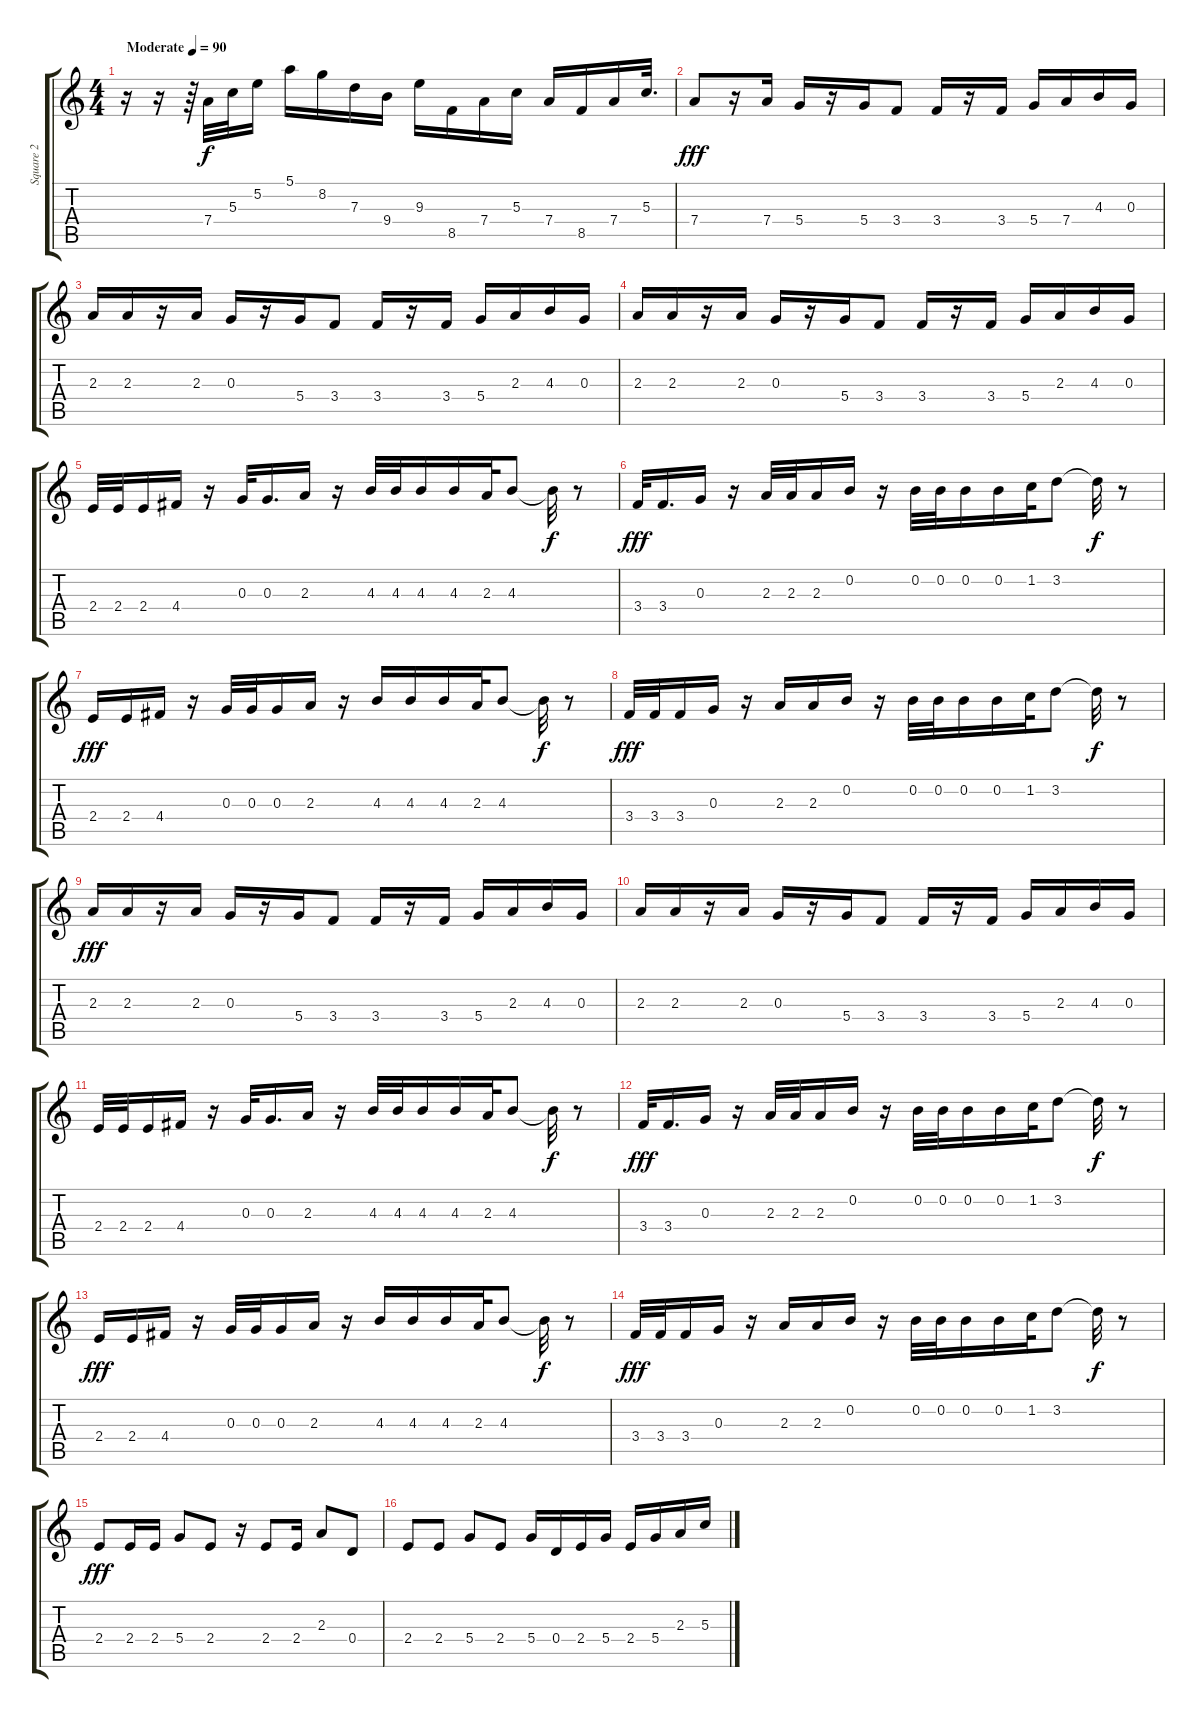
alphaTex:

\track ("Square 2" "Square 2") {instrument electricguitarjazz}
\staff {score tabs}
\tuning (E4 B3 G3 D3 A2 E2) {hide}
\ts (4 4)
\tempo (90 "Moderate")
\clef g2
\ks c
r.16{dy f instrument electricguitarjazz} r.16 r.64 7.4.32 5.3.32 5.2.16 5.1.16 8.2.16 7.3.16 9.4.16 9.3.16 8.5.16 7.4.16 5.3.16 7.4.16 8.5.16 7.4.16 5.3.32{d} |
7.4.8{dy fff} r.16 7.4.16 5.4.16 r.16 5.4.16 3.4.8 3.4.16 r.16 3.4.16 5.4.16 7.4.16 4.3.16 0.3.16 |
2.3.16 2.3.16 r.16 2.3.16 0.3.16 r.16 5.4.16 3.4.8 3.4.16 r.16 3.4.16 5.4.16 2.3.16 4.3.16 0.3.16 |
2.3.16 2.3.16 r.16 2.3.16 0.3.16 r.16 5.4.16 3.4.8 3.4.16 r.16 3.4.16 5.4.16 2.3.16 4.3.16 0.3.16 |
2.4.32 2.4.32 2.4.16 4.4.16 r.16 0.3.32 0.3.16{d} 2.3.16 r.16 4.3.32 4.3.32 4.3.16 4.3.16 2.3.32 4.3.8 4.3{t}.32{dy f} r.8 |
3.4.32{dy fff} 3.4.16{d} 0.3.16 r.16 2.3.32 2.3.32 2.3.16 0.2.16 r.16 0.2.32 0.2.32 0.2.16 0.2.16 1.2.32 3.2.8 3.2{t}.32{dy f} r.8 |
2.4.16{dy fff} 2.4.16 4.4.16 r.16 0.3.32 0.3.32 0.3.16 2.3.16 r.16 4.3.16 4.3.16 4.3.16 2.3.32 4.3.8 4.3{t}.32{dy f} r.8 |
3.4.32{dy fff} 3.4.32 3.4.16 0.3.16 r.16 2.3.16 2.3.16 0.2.16 r.16 0.2.32 0.2.32 0.2.16 0.2.16 1.2.32 3.2.8 3.2{t}.32{dy f} r.8 |
2.3.16{dy fff} 2.3.16 r.16 2.3.16 0.3.16 r.16 5.4.16 3.4.8 3.4.16 r.16 3.4.16 5.4.16 2.3.16 4.3.16 0.3.16 |
2.3.16 2.3.16 r.16 2.3.16 0.3.16 r.16 5.4.16 3.4.8 3.4.16 r.16 3.4.16 5.4.16 2.3.16 4.3.16 0.3.16 |
2.4.32 2.4.32 2.4.16 4.4.16 r.16 0.3.32 0.3.16{d} 2.3.16 r.16 4.3.32 4.3.32 4.3.16 4.3.16 2.3.32 4.3.8 4.3{t}.32{dy f} r.8 |
3.4.32{dy fff} 3.4.16{d} 0.3.16 r.16 2.3.32 2.3.32 2.3.16 0.2.16 r.16 0.2.32 0.2.32 0.2.16 0.2.16 1.2.32 3.2.8 3.2{t}.32{dy f} r.8 |
2.4.16{dy fff} 2.4.16 4.4.16 r.16 0.3.32 0.3.32 0.3.16 2.3.16 r.16 4.3.16 4.3.16 4.3.16 2.3.32 4.3.8 4.3{t}.32{dy f} r.8 |
3.4.32{dy fff} 3.4.32 3.4.16 0.3.16 r.16 2.3.16 2.3.16 0.2.16 r.16 0.2.32 0.2.32 0.2.16 0.2.16 1.2.32 3.2.8 3.2{t}.32{dy f} r.8 |
2.4.8{dy fff} 2.4.16 2.4.16 5.4.8 2.4.8 r.16 2.4.8 2.4.16 2.3.8 0.4.8 |
2.4.8 2.4.8 5.4.8 2.4.8 5.4.16 0.4.16 2.4.16 5.4.16 2.4.16 5.4.16 2.3.16 5.3.16
